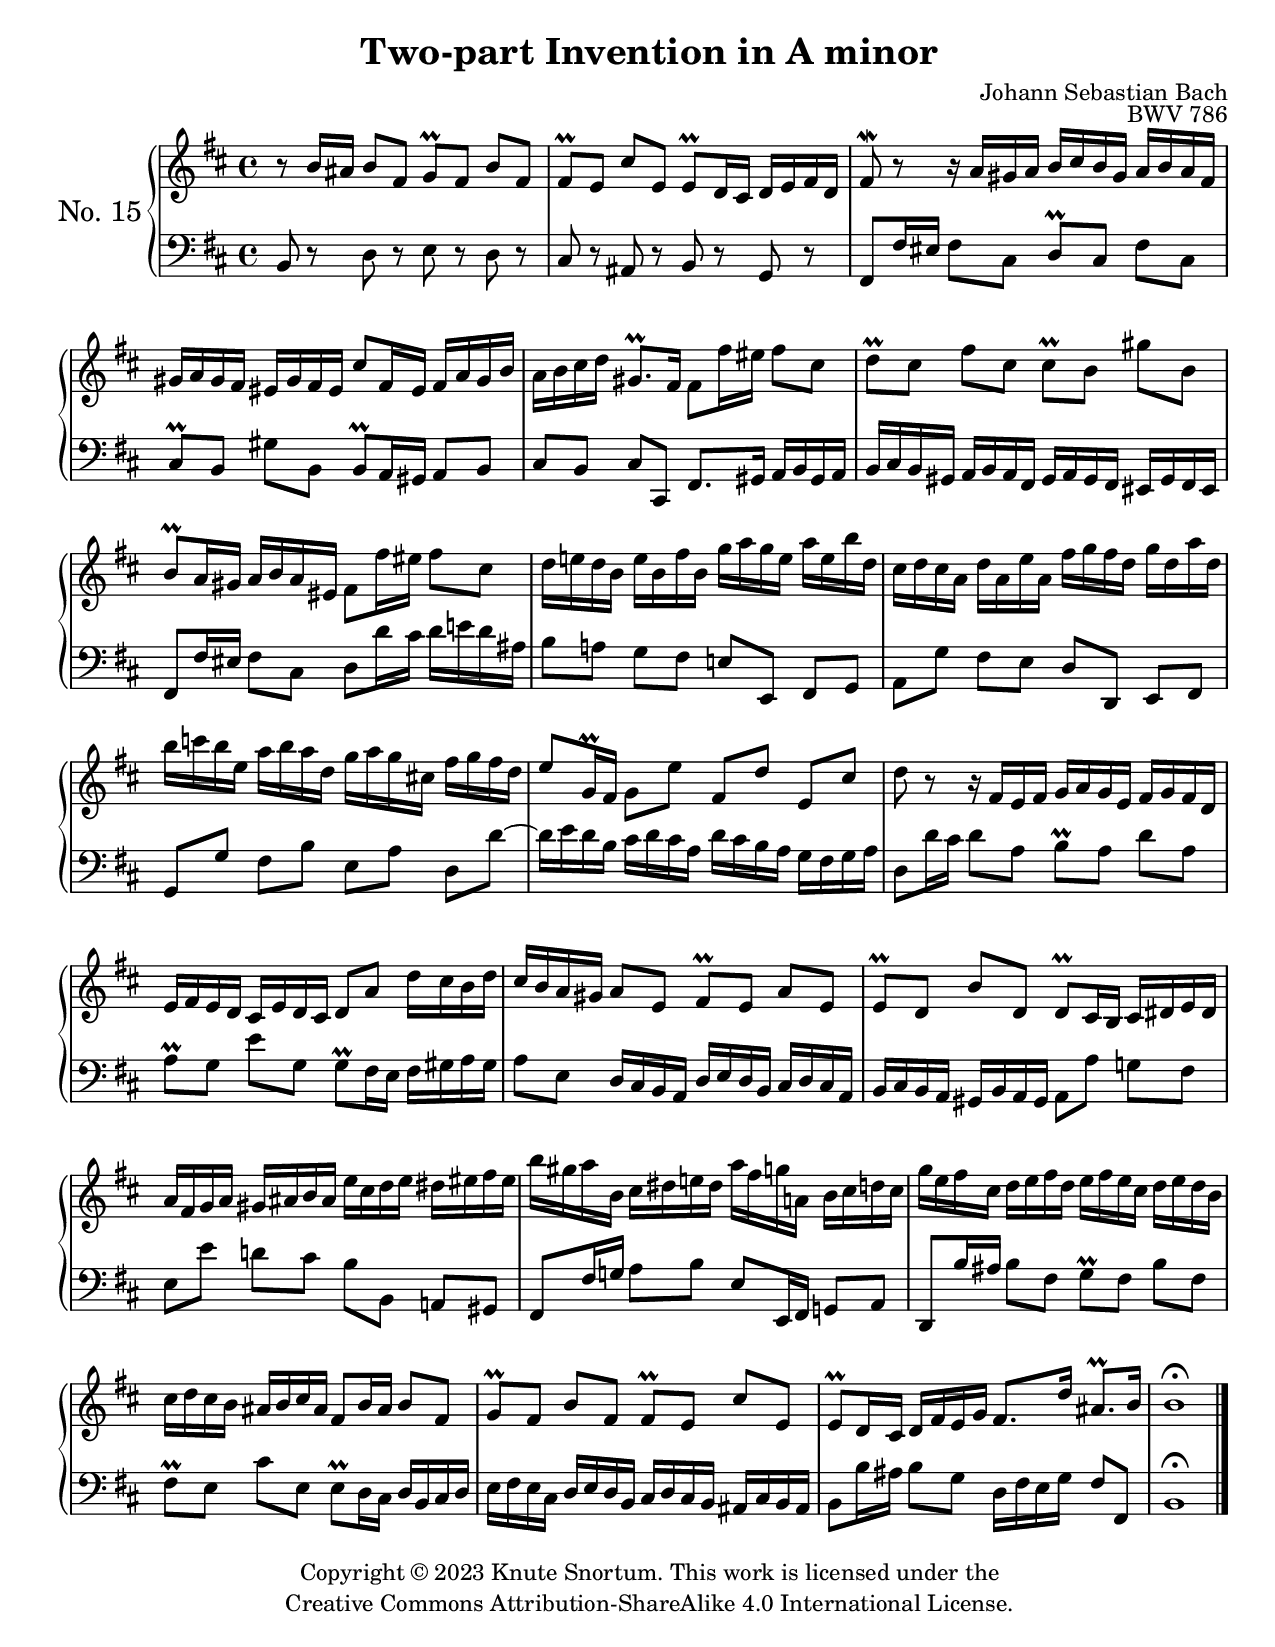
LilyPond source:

\version "2.24.0"
\language "english"

\include "includes/header-paper.ily"
%...+....1....+....2....+....3....+....4....+....5....+....6....+....7....+....

\version "2.24.0"
\language "english"

global = {
  \time 4/4
  \key b \minor
  \accidentalStyle piano
  
  % make eighth notes beam together only two
  \set Timing.beamExceptions = #'()
  \set Timing.baseMoment = #(ly:make-moment 1/4)
  \set Timing.beatStructure = 1,1,1,1
}

rightHand = \relative b' {
  \global
  r8 b16 as b8 fs g\prall fs b fs |
  fs8\prall e cs' e,  e\prall d16 cs  d e fs d |
  fs8\mordent r r16 a gs a  b cs b gs  a b a fs |
  gs16 a gs fs  es gs fs es  cs'8 fs,16 es  fs a gs b |
  a16 b cs d  gs,8.\prall fs16  fs8  fs'16 es  fs8 cs |
  d8\prall cs fs cs  cs\prall b gs' b, |
  b8\prall a16 gs  a b a es  fs8 fs'16 es  fs8 cs |
  d16 e d b  e b fs' b,  g' a g e  a e b' d, |
  
  \barNumberCheck 9
  cs16 d cs a  d a e' a,  fs' g fs d  g d a' d, |
  b'16 c b e,  a b a d,  g a g cs,  fs g fs d |
  e8 g,16\prall fs g8 e'  fs, d' e, cs' |
  d8 r r16 fs, e fs  g a g e  fs g fs d |
  e16 fs e d  cs e d cs  d8 a'  d16 cs b d |
  cs16 b a gs  a8 e fs\prall e a e |
  e8\prall d b' d,  d\prall cs16 b  cs ds e ds |
  a'16 fs g a  gs as b as  e' cs d e  ds es fs es |
  
  \barNumberCheck 17
  b'16 gs a b,  cs ds e ds  a' fs g a,  b cs d cs |
  g'16 e fs cs  d e fs d  e fs e cs  d e d b |
  cs16 d cs b  as b cs as  fs8 b16 as  b8 fs |
  g8\prall fs b fs  fs\prall e cs' e, |
  e8\prall d16 cs  d fs e g  fs8. d'16  as8.\prall b16 |
  b1\fermata |
  \bar "|."
}

leftHand = \relative b, {
  \clef bass
  \global
  b8 r d r e r d r |
  cs8 r as r b r g r |
  fs8 fs'16 es  fs8 cs d\prall cs fs cs |
  cs8\prall b gs' b,  b\prall a16 gs  a8 b |
  cs8 b cs cs,  fs8. gs16  a16 b gs a |
  b16 cs b gs  a b a fs  gs a gs fs  es gs fs es |
  fs8 fs'16 es  fs8 cs  d d'16 cs  d e d as |
  b8 a g fs  e e, fs g |
  
  \barNumberCheck 9
  a8 g' fs e  d d, e fs |
  g8 g' fs b  e, a d, d'~ |
  d16 e d b  cs d cs a  d cs b a  g fs g a |
  d,8 d'16 cs d8 a b\prall a d a |
  a8\prall g e' g,  g\prall fs16 e  fs gs a gs |
  a8 e  d16 cs b a  d e d b  cs d cs a |
  b16 cs b a  gs b a gs  a8 a' g fs |
  e8 e' d cs  b b, a gs |
  
  \barNumberCheck 17
  fs8 fs'16 g  a8 b  e, e,16 fs  g8 a |
  d,8 b''16 as  b8 fs g\prall fs b fs |
  fs8\prall e cs' e,  e\prall d16 cs  d b cs d |
  e16 fs e cs  d e d b  cs d cs b  as cs b as |
  b8 b'16 as b8 g  d16 fs e g  fs8 fs, |
  b1\fermata |
}

inventionFifteenMusic = \score { 
  \header {
    opus = "BWV 786"
  }
  \keepWithTag layout
  \new PianoStaff \with { 
    instrumentName = \markup \huge "No. 15"
  } <<
    \new Staff = "upper" \rightHand
    \new Staff = "lower" \leftHand
  >>
  \layout {}
}

\include "articulate.ly"

inventionFifteenMidi = \book {
  \bookOutputName "invention-no15-B-min"
  \score { 
    \articulate {
      \keepWithTag midi
      <<
        \new Staff = "upper" \rightHand
        \new Staff = "lower" \leftHand
      >>
    }
    \midi {
      \tempo 4 = 92
    }
  }
}


\header {
  title = "Two-part Invention in A minor"
  composer = "Johann Sebastian Bach"
}

\inventionFifteenMusic
\inventionFifteenMidi
